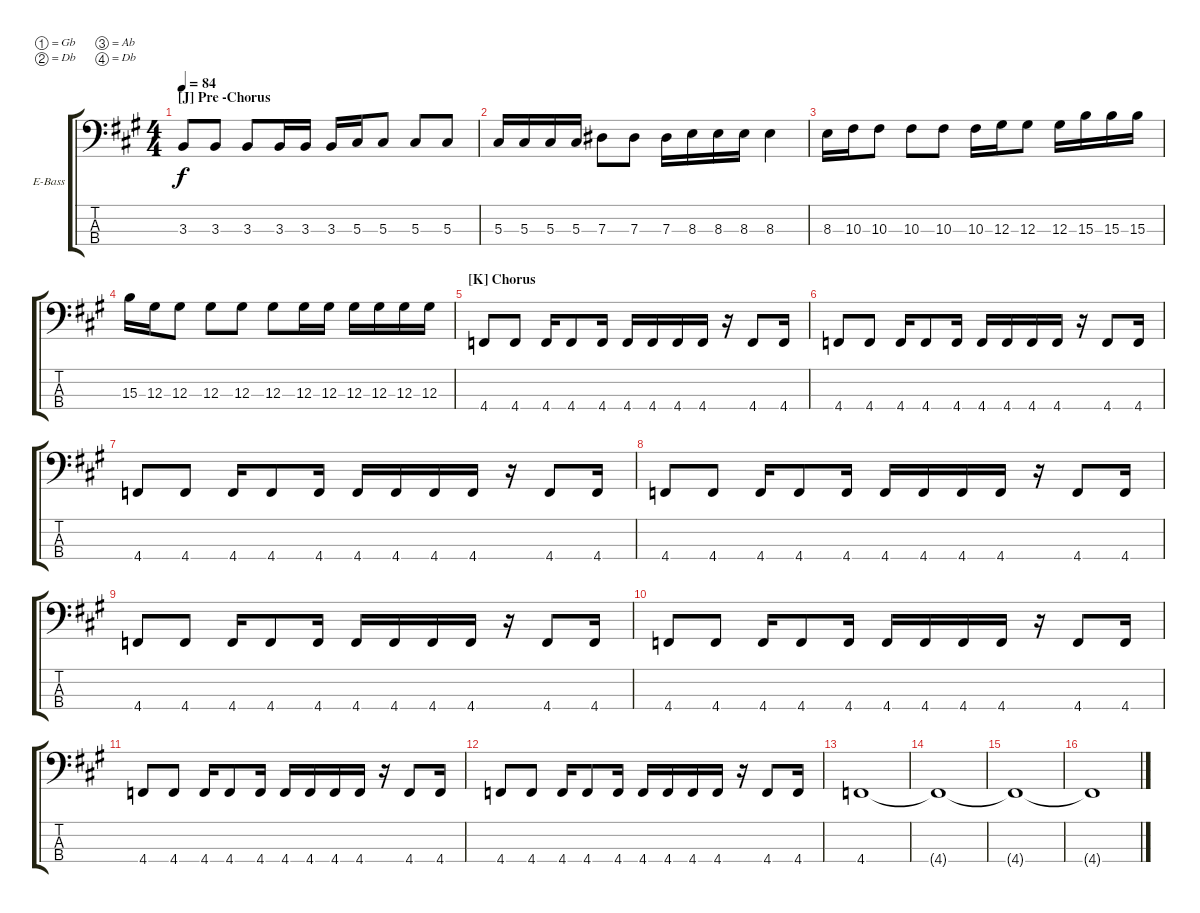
\defaultSystemsLayout 4
\bracketExtendMode groupsimilarinstruments
\firstSystemTrackNameOrientation horizontal
\otherSystemsTrackNameOrientation horizontal
\track ("Electric Bass" "E-Bass") {instrument electricbassfinger}
\staff {score tabs}
\tuning (Gb2 Db2 Ab1 Db1)
\ts (4 4)
\section ("J" "Pre -Chorus")
\tempo 84
\clef f4
\scale
1.07062
\ks a
3.3.8{dy f} 3.3.8 3.3.8 3.3.16 3.3.16 3.3.16 5.3.16 5.3.8 5.3.8 5.3.8 |
\scale
0.929382 5.3.16 5.3.16 5.3.16 5.3.16 7.3.8 7.3.8 7.3.16 8.3.16 8.3.16 8.3.16 8.3.4 |
\scale
1.07062 8.3.16 10.3.16 10.3.8 10.3.8 10.3.8 10.3.16 12.3.16 12.3.8 12.3.16 15.3.16 15.3.16 15.3.16 |
\scale
0.929382 15.3.16 12.3.16 12.3.8 12.3.8 12.3.8 12.3.8 12.3.16 12.3.16 12.3.16 12.3.16 12.3.16 12.3.16 |
\section ("K" "Chorus")
\scale
1.07062 4.4.8 4.4.8 4.4.16 4.4.8 4.4.16 4.4.16 4.4.16 4.4.16 4.4.16 r.16 4.4.8 4.4.16 |
\scale
0.929382 4.4.8 4.4.8 4.4.16 4.4.8 4.4.16 4.4.16 4.4.16 4.4.16 4.4.16 r.16 4.4.8 4.4.16 |
\scale
1.07062 4.4.8 4.4.8 4.4.16 4.4.8 4.4.16 4.4.16 4.4.16 4.4.16 4.4.16 r.16 4.4.8 4.4.16 |
\scale
0.929382 4.4.8 4.4.8 4.4.16 4.4.8 4.4.16 4.4.16 4.4.16 4.4.16 4.4.16 r.16 4.4.8 4.4.16 |
\scale
1.07062 4.4.8 4.4.8 4.4.16 4.4.8 4.4.16 4.4.16 4.4.16 4.4.16 4.4.16 r.16 4.4.8 4.4.16 |
\scale
0.929382 4.4.8 4.4.8 4.4.16 4.4.8 4.4.16 4.4.16 4.4.16 4.4.16 4.4.16 r.16 4.4.8 4.4.16 |
\scale
1.07062 4.4.8 4.4.8 4.4.16 4.4.8 4.4.16 4.4.16 4.4.16 4.4.16 4.4.16 r.16 4.4.8 4.4.16 |
\scale
0.929382 4.4.8 4.4.8 4.4.16 4.4.8 4.4.16 4.4.16 4.4.16 4.4.16 4.4.16 r.16 4.4.8 4.4.16 |
\scale
1.07062 4.4.1 |
\scale
0.929382 4.4{t}.1 |
\scale
1.07062 4.4{t}.1 |
\scale
0.929382 4.4{t}.1
